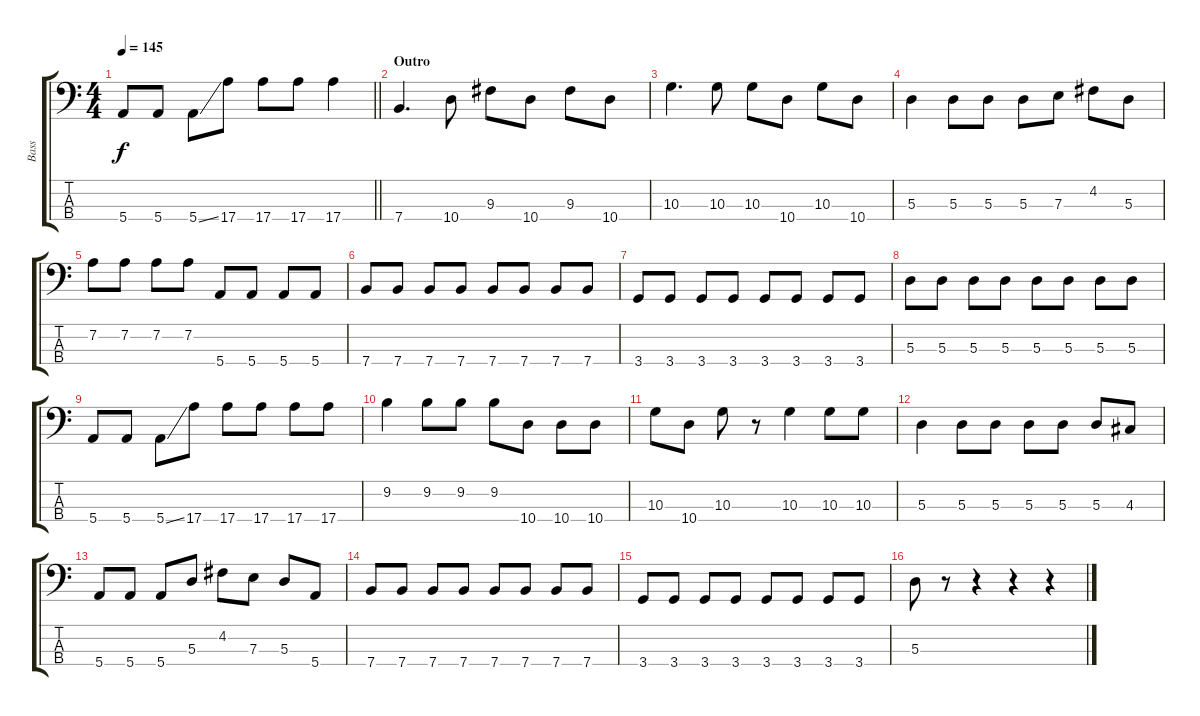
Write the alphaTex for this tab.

\track ("Bass" "Bass") {instrument electricbassfinger}
\staff {score tabs}
\tuning (G2 D2 A1 E1) {hide}
\ts (4 4)
\tempo 145
\clef f4
\barLineRight lightlight
\ks c
5.4.8{dy f} 5.4.8 5.4{ss}.8 17.4.8 17.4.8 17.4.8 17.4.4 |
\section ("" "Outro")
7.4.4{d} 10.4.8 9.3.8 10.4.8 9.3.8 10.4.8 |
10.3.4{d} 10.3.8 10.3.8 10.4.8 10.3.8 10.4.8 |
5.3.4 5.3.8 5.3.8 5.3.8 7.3.8 4.2.8 5.3.8 |
7.2.8 7.2.8 7.2.8 7.2.8 5.4.8 5.4.8 5.4.8 5.4.8 |
7.4.8 7.4.8 7.4.8 7.4.8 7.4.8 7.4.8 7.4.8{txt ""} 7.4.8 |
3.4.8 3.4.8 3.4.8 3.4.8 3.4.8 3.4.8 3.4.8 3.4.8 |
5.3.8 5.3.8 5.3.8 5.3.8 5.3.8 5.3.8 5.3.8 5.3.8 |
5.4.8 5.4.8 5.4{ss}.8 17.4.8 17.4.8 17.4.8 17.4.8 17.4.8 |
9.2.4 9.2.8 9.2.8 9.2.8 10.4.8 10.4.8 10.4.8 |
10.3.8 10.4.8 10.3.8 r.8 10.3.4 10.3.8 10.3.8 |
5.3.4 5.3.8 5.3.8 5.3.8 5.3.8 5.3.8 4.3.8 |
5.4.8 5.4.8 5.4.8 5.3.8 4.2.8 7.3.8 5.3.8 5.4.8 |
7.4.8 7.4.8 7.4.8 7.4.8 7.4.8 7.4.8 7.4.8 7.4.8 |
3.4.8 3.4.8 3.4.8 3.4.8 3.4.8 3.4.8 3.4.8 3.4.8 |
5.3.8 r.8 r.4 r.4 r.4
